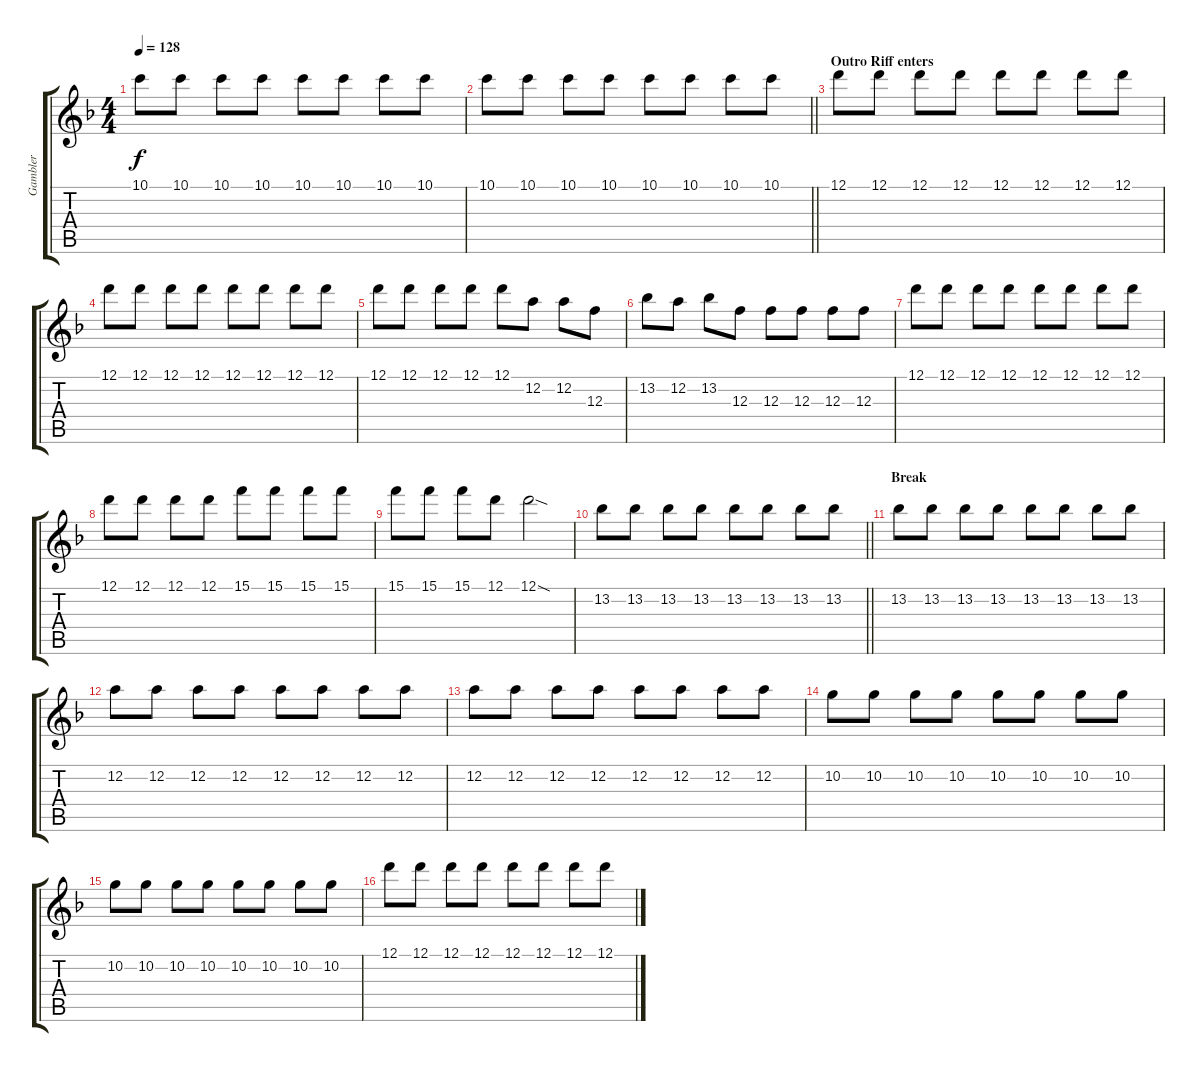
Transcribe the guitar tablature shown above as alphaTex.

\track ("Gambler" "Gambler") {instrument electricguitarclean}
\staff {score tabs}
\tuning (D4 A3 F3 C3 G2 D2) {hide}
\ts (4 4)
\tempo 128
\clef g2
\ks dminor
10.1.8{dy f} 10.1.8 10.1.8 10.1.8 10.1.8 10.1.8 10.1.8 10.1.8 |
\barLineRight lightlight
10.1.8 10.1.8 10.1.8 10.1.8 10.1.8 10.1.8 10.1.8 10.1.8 |
\section ("" "Outro Riff enters")
12.1.8 12.1.8 12.1.8 12.1.8 12.1.8 12.1.8 12.1.8 12.1.8 |
12.1.8 12.1.8 12.1.8 12.1.8 12.1.8 12.1.8 12.1.8 12.1.8 |
12.1.8 12.1.8 12.1.8 12.1.8 12.1.8 12.2.8 12.2.8 12.3.8 |
13.2.8 12.2.8 13.2.8 12.3.8 12.3.8 12.3.8 12.3.8 12.3.8 |
12.1.8 12.1.8 12.1.8 12.1.8 12.1.8 12.1.8 12.1.8 12.1.8 |
12.1.8 12.1.8 12.1.8 12.1.8 15.1.8 15.1.8 15.1.8 15.1.8 |
15.1.8 15.1.8 15.1.8 12.1.8 12.1{sod}.2 |
\barLineRight lightlight
13.2.8 13.2.8 13.2.8 13.2.8 13.2.8 13.2.8 13.2.8 13.2.8 |
\section ("" "Break")
13.2.8 13.2.8 13.2.8 13.2.8 13.2.8 13.2.8 13.2.8 13.2.8 |
12.2.8 12.2.8 12.2.8 12.2.8 12.2.8 12.2.8 12.2.8 12.2.8 |
12.2.8 12.2.8 12.2.8 12.2.8 12.2.8 12.2.8 12.2.8 12.2.8 |
10.2.8 10.2.8 10.2.8 10.2.8 10.2.8 10.2.8 10.2.8 10.2.8 |
10.2.8 10.2.8 10.2.8 10.2.8 10.2.8 10.2.8 10.2.8 10.2.8 |
12.1.8 12.1.8 12.1.8 12.1.8 12.1.8 12.1.8 12.1.8 12.1.8
